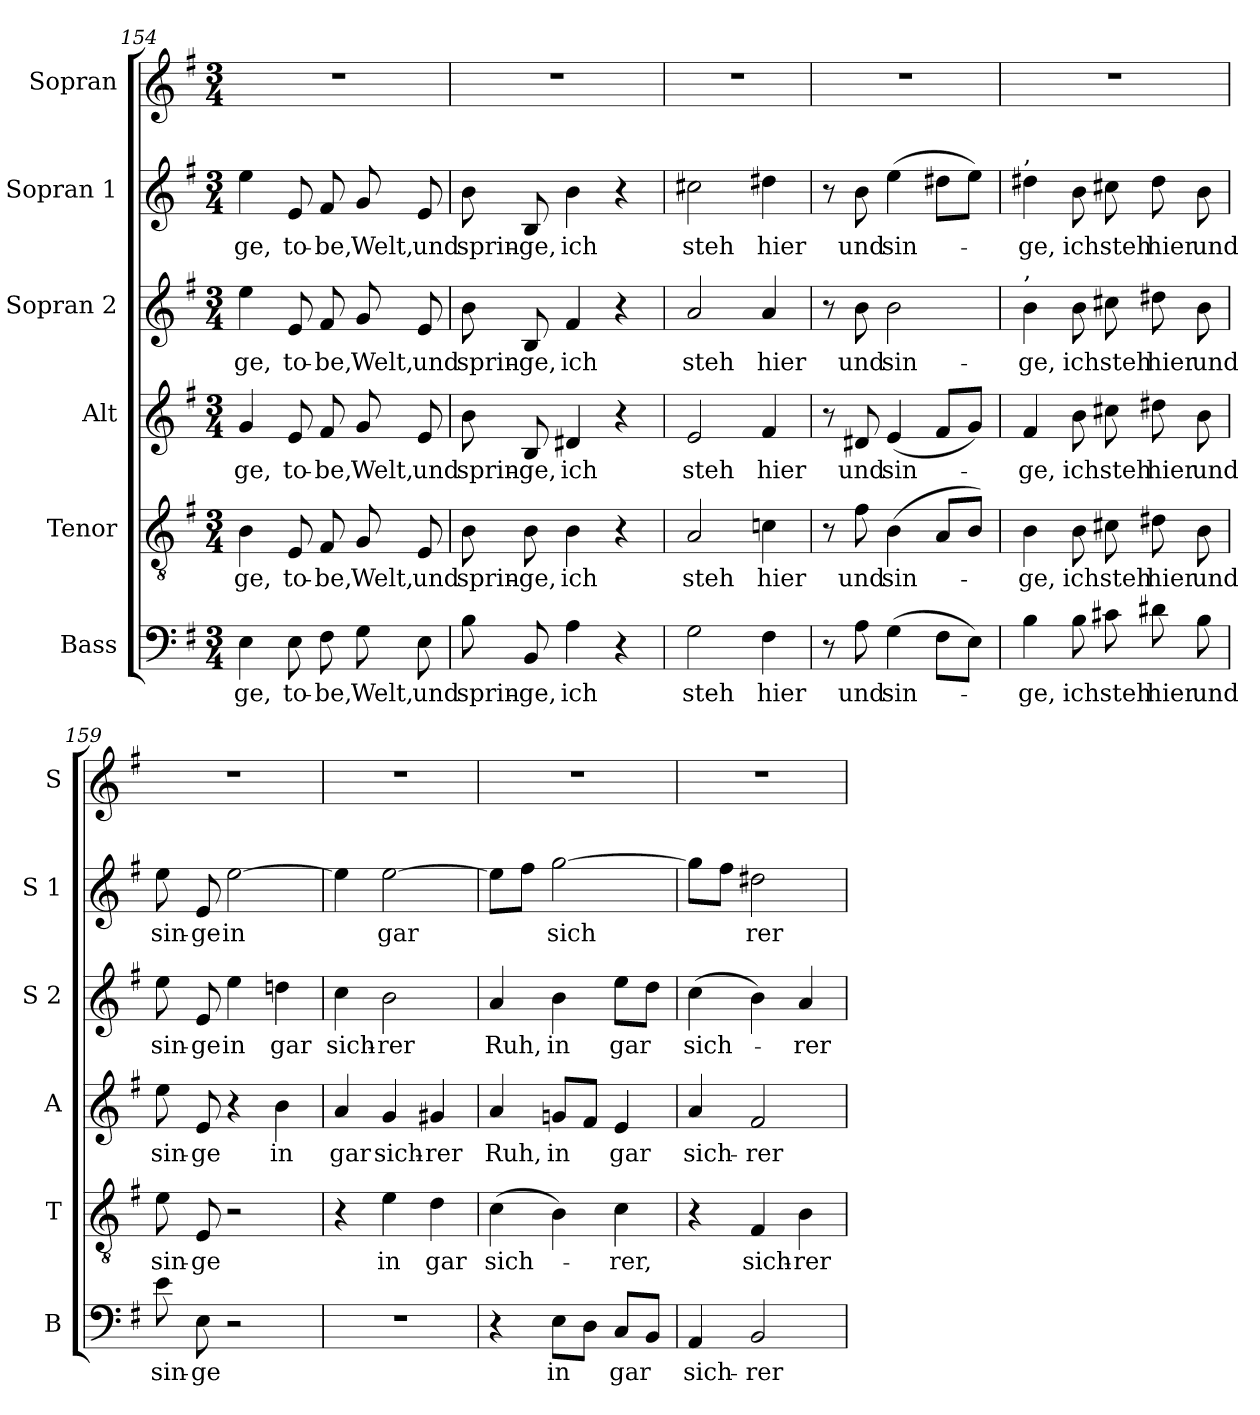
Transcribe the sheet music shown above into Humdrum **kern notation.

**kern	**text	**kern	**text	**kern	**text	**kern	**text	**kern	**text	**kern
*part6	*part6	*part5	*part5	*part4	*part4	*part3	*part3	*part2	*part2	*part1
*staff6	*staff6	*staff5	*staff5	*staff4	*staff4	*staff3	*staff3	*staff2	*staff2	*staff1
*I"Bass	*	*I"Tenor	*	*I"Alt	*	*I"Sopran 2	*	*I"Sopran 1	*	*I"Sopran
*I'B	*	*I'T	*	*I'A	*	*I'S 2	*	*I'S 1	*	*I'S
*clefF4	*	*clefGv2	*	*clefG2	*	*clefG2	*	*clefG2	*	*clefG2
*k[f#]	*	*k[f#]	*	*k[f#]	*	*k[f#]	*	*k[f#]	*	*k[f#]
*e:	*	*e:	*	*e:	*	*e:	*	*e:	*	*e:
*M3/4	*	*M3/4	*	*M3/4	*	*M3/4	*	*M3/4	*	*M3/4
=154	=154	=154	=154	=154	=154	=154	=154	=154	=154	=154
4E\	-ge,	4B\	-ge,	4g/	-ge,	4ee\	-ge,	4ee\	-ge,	2.r
8E\	to-	8E/	to-	8e/	to-	8e/	to-	8e/	to-	.
8F#\	-be,	8F#/	-be,	8f#/	-be,	8f#/	-be,	8f#/	-be,	.
8G\	Welt,	8G/	Welt,	8g/	Welt,	8g/	Welt,	8g/	Welt,	.
8E\	und	8E/	und	8e/	und	8e/	und	8e/	und	.
=155	=155	=155	=155	=155	=155	=155	=155	=155	=155	=155
8B\	sprin-	8B\	sprin-	8b\	sprin-	8b\	sprin-	8b\	sprin-	2.r
8BB/	-ge,	8B\	-ge,	8B/	-ge,	8B/	-ge,	8B/	-ge,	.
4A\	ich	4B\	ich	4d#X/	ich	4f#/	ich	4b\	ich	.
4r	.	4r	.	4r	.	4r	.	4r	.	.
=156	=156	=156	=156	=156	=156	=156	=156	=156	=156	=156
2G\	steh	2A/	steh	2e/	steh	2a/	steh	2cc#X\	steh	2.r
4F#\	hier	4cn\	hier	4f#/	hier	4a/	hier	4dd#X\	hier	.
=157	=157	=157	=157	=157	=157	=157	=157	=157	=157	=157
8r	.	8r	.	8r	.	8r	.	8r	.	2.r
8A\	und	8f#\	und	8d#X/	und	8b\	und	8b\	und	.
(4G\	sin-	(4B\	sin-	(4e/	sin-	2b\	sin-	(>4ee\	sin-	.
8F#\L	.	8A/L	.	8f#/L	.	.	.	8dd#X\L	.	.
8E\J)	.	8B/J)	.	8g/J)	.	.	.	8ee\J)	.	.
!!LO:LB:g=z
=158	=158	=158	=158	=158	=158	=158	=158	=158	=158	=158
!	!	!	!	!	!	!	!	!LO:TX:a:t=,	!	!
!	!	!	!	!	!	!LO:TX:a:t=,	!	!	!	!
4B\	-ge,	4B\	-ge,	4f#/	-ge,	4b\	-ge,	4dd#X\	-ge,	2.r
8B\	ich	8B\	ich	8b\	ich	8b\	ich	8b\	ich	.
8c#X\	steh	8c#X\	steh	8cc#X\	steh	8cc#X\	steh	8cc#X\	steh	.
8d#X\	hier	8d#X\	hier	8dd#X\	hier	8dd#X\	hier	8dd#\	hier	.
8B\	und	8B\	und	8b\	und	8b\	und	8b\	und	.
=159	=159	=159	=159	=159	=159	=159	=159	=159	=159	=159
8e\	sin-	8e\	sin-	8ee\	sin-	8ee\	sin-	8ee\	sin-	2.r
8E\	-ge	8E/	-ge	8e/	-ge	8e/	-ge	8e/	-ge	.
2r	.	2r	.	4r	.	4ee\	in	[2ee\	in	.
.	.	.	.	4b\	in	4ddn\	gar	.	.	.
=160	=160	=160	=160	=160	=160	=160	=160	=160	=160	=160
2.r	.	4r	.	4a/	gar	4cc\	sich-	4ee\]	.	2.r
.	.	4e\	in	4g/	sich-	2b\	-rer	[2ee\	gar	.
.	.	4d\	gar	4g#X/	-rer	.	.	.	.	.
=161	=161	=161	=161	=161	=161	=161	=161	=161	=161	=161
4r	.	(4c\	sich-	4a/	Ruh,	4a/	Ruh,	8ee\L]	.	2.r
.	.	.	.	.	.	.	.	8ff#\J	.	.
8E\L	in	4B\)	.	8gn/L	in	4b\	in	[2gg\	sich	.
8D\J	.	.	.	8f#/J	.	.	.	.	.	.
8C/L	gar	4c\	-rer,	4e/	gar	8ee\L	gar	.	.	.
8BB/J	.	.	.	.	.	8dd\J	.	.	.	.
=162	=162	=162	=162	=162	=162	=162	=162	=162	=162	=162
4AA/	sich-	4r	.	4a/	sich-	(>4cc\	sich-	8gg\L]	.	2.r
.	.	.	.	.	.	.	.	8ff#\J	.	.
2BB/	-rer	4F#/	sich-	2f#/	-rer	4b\)	.	2dd#X\	rer	.
.	.	4B\	-rer	.	.	4a/	-rer	.	.	.
=	=	=	=	=	=	=	=	=	=	=
*-	*-	*-	*-	*-	*-	*-	*-	*-	*-	*-
